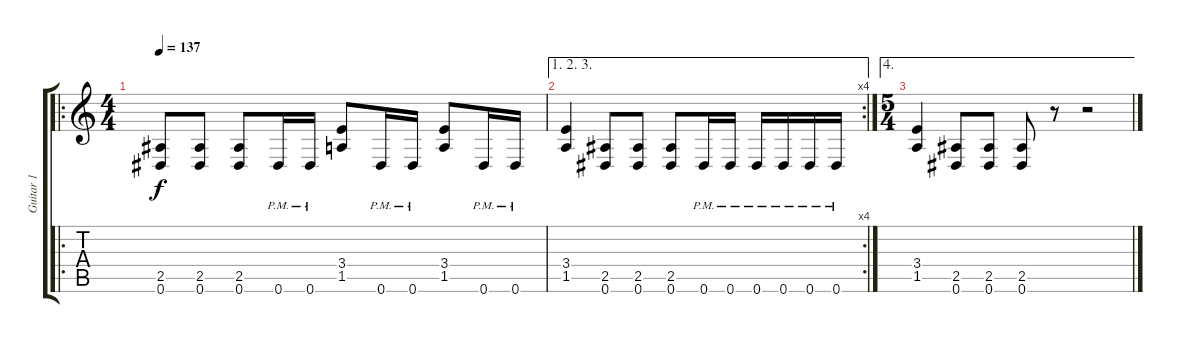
\track ("Guitar 1" "Guitar 1") {instrument distortionguitar}
\staff {score tabs}
\tuning (Eb4 Bb3 Gb3 Db3 Ab2 Eb2) {hide}
\ro
\ts (4 4)
\tempo 137
\clef g2
\ks c
(2.5 0.6).8{dy f} (2.5 0.6).8 (2.5 0.6).8 0.6{pm}.16 0.6{pm}.16 (3.4 1.5).8 0.6{pm}.16 0.6{pm}.16 (3.4 1.5).8 0.6{pm}.16 0.6{pm}.16 |
\ae (1 2 3)
\rc 4
(3.4 1.5).4 (2.5 0.6).8 (2.5 0.6).8 (2.5 0.6).8 0.6{pm}.16 0.6{pm}.16 0.6{pm}.16 0.6{pm}.16 0.6{pm}.16 0.6{pm}.16 |
\ae 4
\ts (5 4)
(3.4 1.5).4 (2.5 0.6).8 (2.5 0.6).8 (2.5 0.6).8 r.8 r.2
